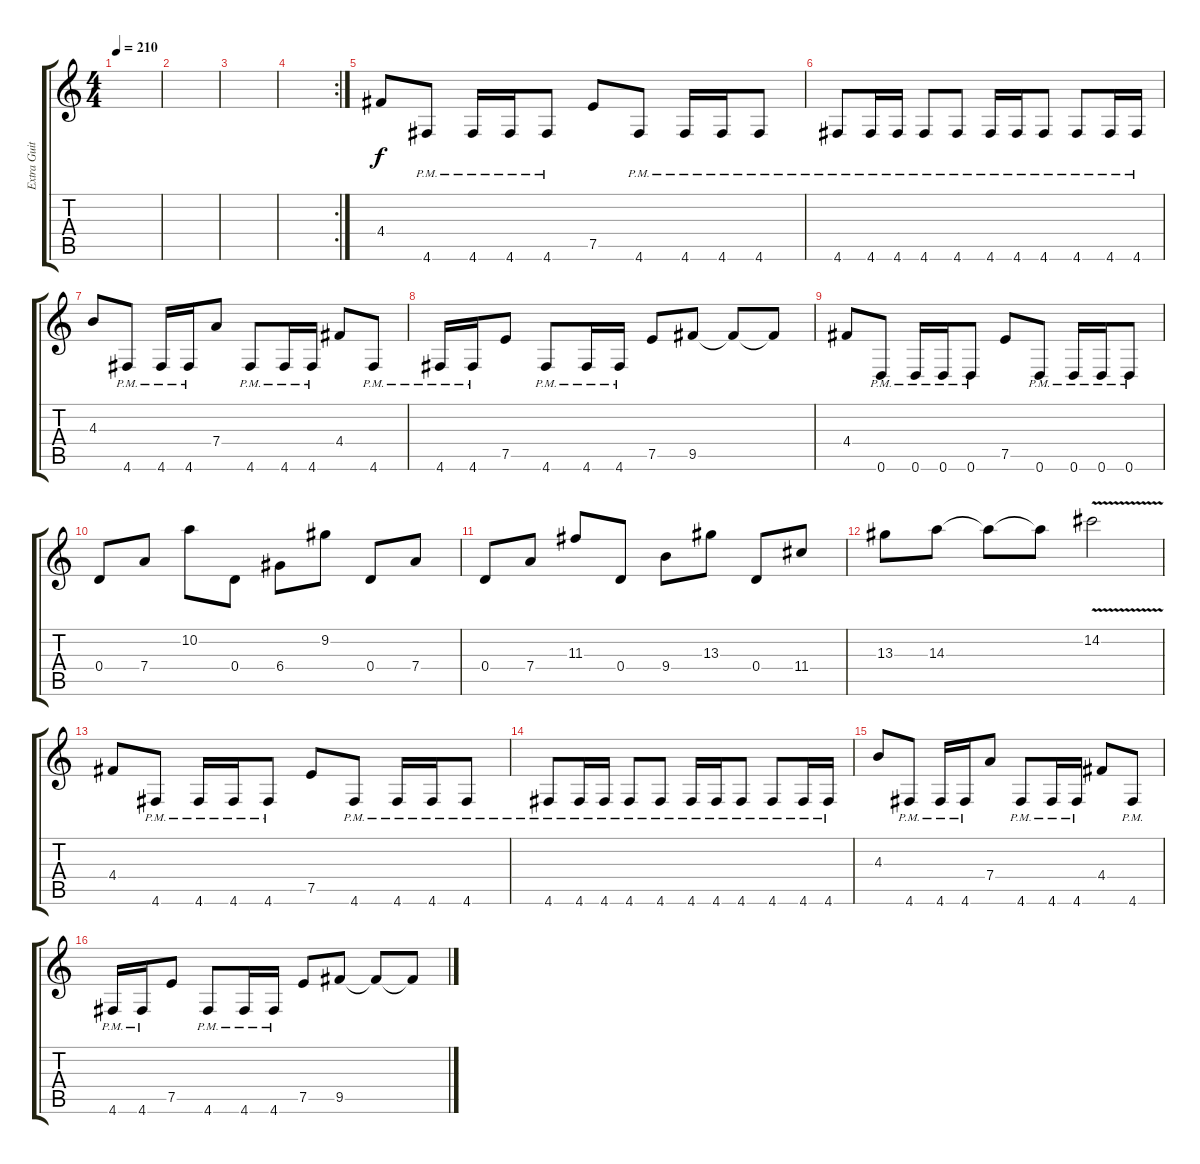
\track ("Extra Guitar" "Extra Guit") {instrument distortionguitar}
\staff {score tabs}
\tuning (E4 B3 G3 D3 A2 D2) {hide}
\ts (4 4)
\tempo 210
\clef g2
\ks c
|
|
|
\rc 2
|
4.4.8 4.6{pm}.8 4.6{pm}.16 4.6{pm}.16 4.6{pm}.8 7.5.8 4.6{pm}.8 4.6{pm}.16 4.6{pm}.16 4.6{pm}.8 |
4.6{pm}.8 4.6{pm}.16 4.6{pm}.16 4.6{pm}.8 4.6{pm}.8 4.6{pm}.16 4.6{pm}.16 4.6{pm}.8 4.6{pm}.8 4.6{pm}.16 4.6{pm}.16 |
4.3.8 4.6{pm}.8 4.6{pm}.16 4.6{pm}.16 7.4.8 4.6{pm}.8 4.6{pm}.16 4.6{pm}.16 4.4.8 4.6{pm}.8 |
4.6{pm}.16 4.6{pm}.16 7.5.8 4.6{pm}.8 4.6{pm}.16 4.6{pm}.16 7.5.8 9.5.8 9.5{t}.8 9.5{t}.8 |
4.4.8 0.6{pm}.8 0.6{pm}.16 0.6{pm}.16 0.6{pm}.8 7.5.8 0.6{pm}.8 0.6{pm}.16 0.6{pm}.16 0.6{pm}.8 |
0.4.8 7.4.8 10.2.8 0.4.8 6.4.8 9.2.8 0.4.8 7.4.8 |
0.4.8 7.4.8 11.3.8 0.4.8 9.4.8 13.3.8 0.4.8 11.4.8 |
13.3.8 14.3.8 14.3{t}.8 14.3{t}.8 14.2{v}.2 |
4.4.8 4.6{pm}.8 4.6{pm}.16 4.6{pm}.16 4.6{pm}.8 7.5.8 4.6{pm}.8 4.6{pm}.16 4.6{pm}.16 4.6{pm}.8 |
4.6{pm}.8 4.6{pm}.16 4.6{pm}.16 4.6{pm}.8 4.6{pm}.8 4.6{pm}.16 4.6{pm}.16 4.6{pm}.8 4.6{pm}.8 4.6{pm}.16 4.6{pm}.16 |
4.3.8 4.6{pm}.8 4.6{pm}.16 4.6{pm}.16 7.4.8 4.6{pm}.8 4.6{pm}.16 4.6{pm}.16 4.4.8 4.6{pm}.8 |
4.6{pm}.16 4.6{pm}.16 7.5.8 4.6{pm}.8 4.6{pm}.16 4.6{pm}.16 7.5.8 9.5.8 9.5{t}.8 9.5{t}.8
